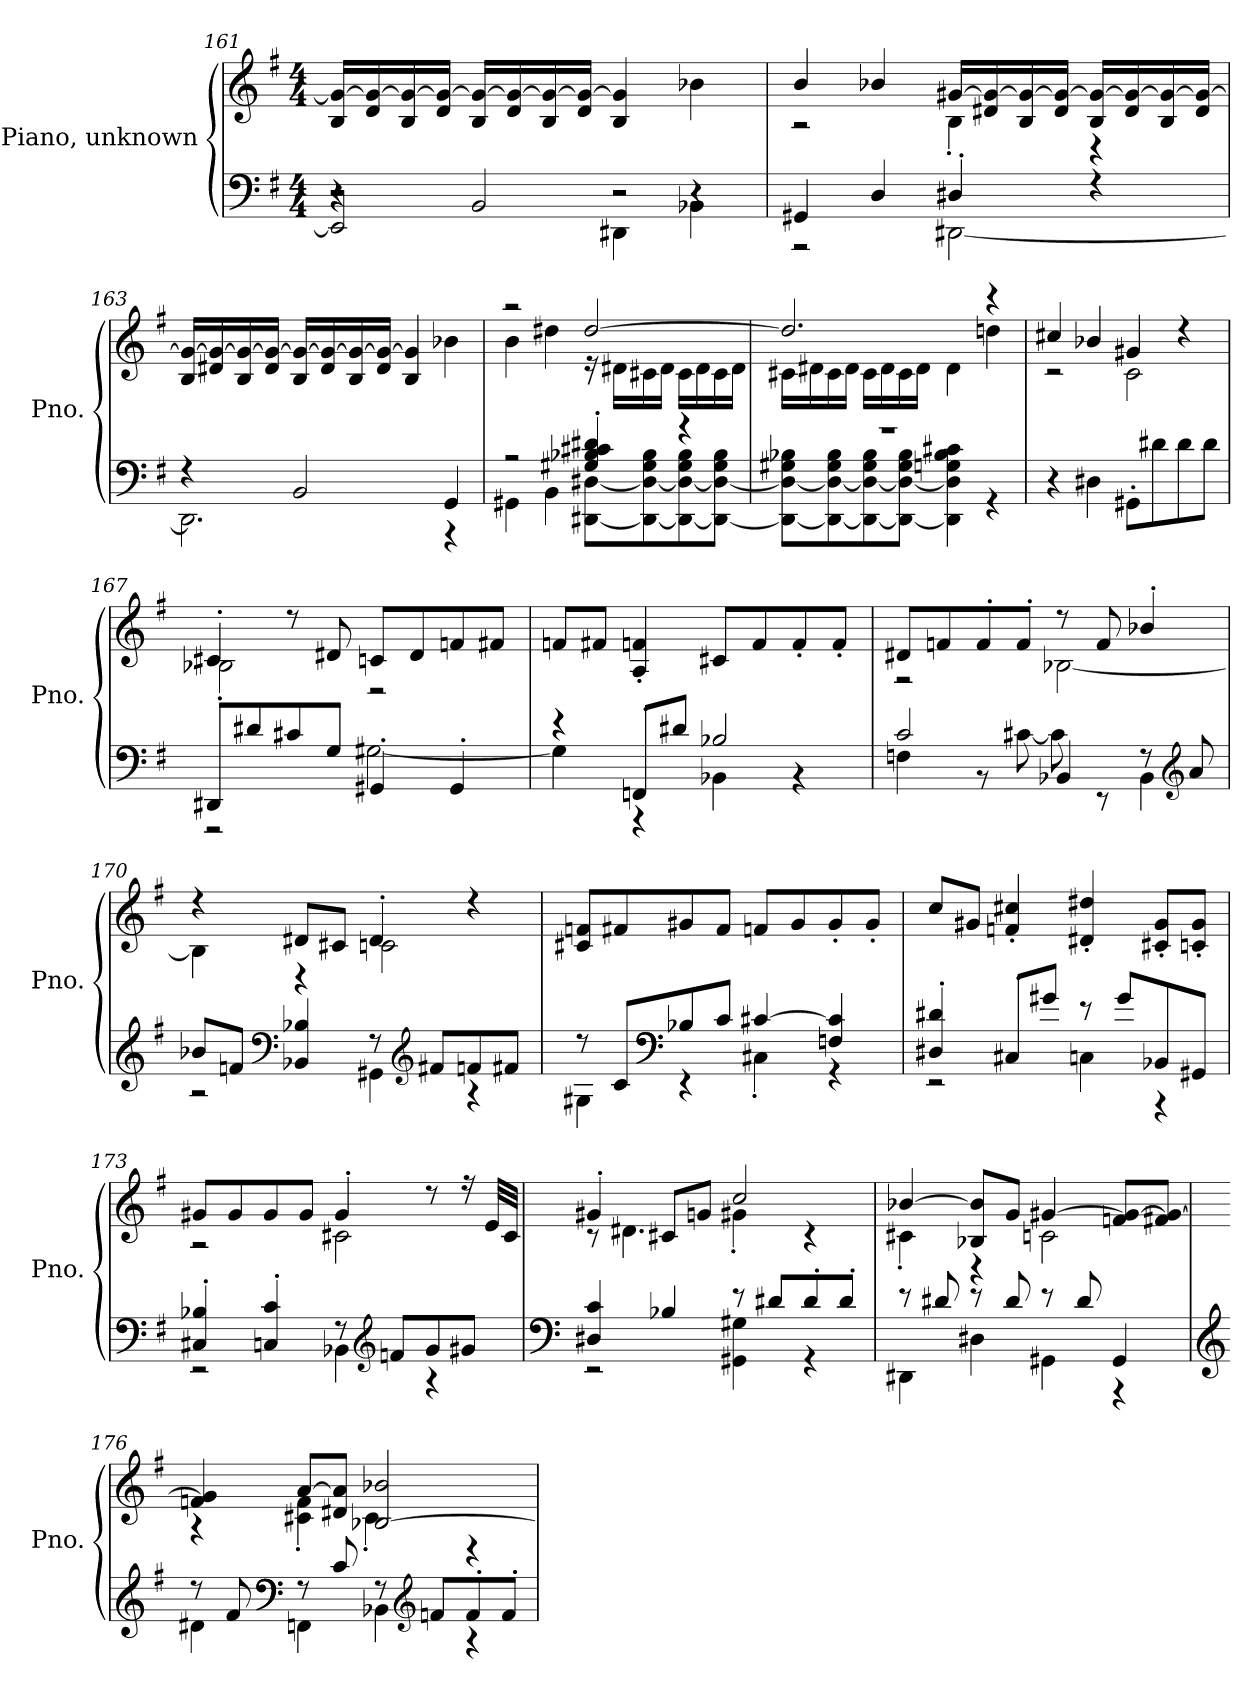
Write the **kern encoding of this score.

**kern	**kern
*part1	*part1
*staff2	*staff1
*I"Piano, unknown	*
*I'Pno.	*
*clefF4	*clefG2
*k[f#]	*k[f#]
*M4/4	*M4/4
=161	=161
*^	*
*	*^	*
4r	2r	2EE/]	16B/ 16g#/_LL
.	.	.	16d/ 16g#/_
.	.	.	16B/ 16g#/_
.	.	.	16d/ 16g#/_JJ
2BB/	.	.	16B/ 16g#/_LL
.	.	.	16d/ 16g#/_
.	.	.	16B/ 16g#/_
.	.	.	16d/ 16g#/_JJ
.	4DD#X\	2r	4B/ 4g#/]
4r	4BB-X\	.	4b-X\
*	*v	*v	*
!!LO:LB:g=z
=162	=162	=162
*	*	*^
4GG#X/	2r	4b/	2r
4D/	.	4b-X/	.
4D#X'/	[2DD#X\	[16g#X/LL	4B'\
.	.	16d#X/ 16g#/_	.
.	.	16B/ 16g#/_	.
.	.	16d#/ 16g#/_JJ	.
4r	.	16B/ 16g#/_LL	4r
.	.	16d#/ 16g#/_	.
.	.	16B/ 16g#/_	.
.	.	16d#/ 16g#/_JJ	.
*	*	*v	*v
=163	=163	=163
4r	2.DD#\]	16B/ 16g#/_LL
.	.	16d#X/ 16g#/_
.	.	16B/ 16g#/_
.	.	16d#/ 16g#/_JJ
2BB/	.	16B/ 16g#/_LL
.	.	16d#/ 16g#/_
.	.	16B/ 16g#/_
.	.	16d#/ 16g#/_JJ
.	.	4B/ 4g#/]
4GG/	4r	4b-X\
!!LO:LB:g=z
=164	=164	=164
*	*	*^
2r	4GG#X\	2r	4b\
.	4BB\	.	4dd#X\
4G#X/' 4B-X/' 4c#X/' 4d#X/'	[8DD#X\ [8D#X\L	[2dd#/	16r
.	.	.	16d#X\LL
.	8DD#\_ 8D#\_ 8G#\ 8B-\	.	16c#X\
.	.	.	16d#\JJ
4r	8DD#\_ 8D#\_ 8G#\ 8B-\	.	16c#\LL
.	.	.	16d#\
.	8DD#\_ 8D#\_ 8G#\ 8B-\J	.	16c#\
.	.	.	16d#\JJ
=165	=165	=165	=165
1r	8DD#\_ 8D#\_ 8G#X\ 8B-X\L	2.dd#/]	16c#X\LL
.	.	.	16d#X\
.	8DD#\_ 8D#\_ 8G#\ 8B-\	.	16c#\
.	.	.	16d#\JJ
.	8DD#\_ 8D#\_ 8G#\ 8B-\	.	16c#\LL
.	.	.	16d#\
.	8DD#\_ 8D#\_ 8G#\ 8B-\J	.	16c#\
.	.	.	16d#\JJ
.	4DD#\] 4D#\] 4Gn\ 4B-\ 4c#X\	.	4d#\
.	4r	4r	4ddn\
*v	*v	*	*
=166	=166	=166
4r	4cc#X/	2r
4D#X\	4b-X/	.
8GG#X'\L	4g#X/	2c\
8d#X\	.	.
8d#\	4r	.
8d#\J	.	.
!!LO:PB:g=z	!!
=167	=167	=167
*^	*	*
8DD#X'/L	2r	4c#X'/	2B-X\
8d#X/	.	.	.
8c#X/	.	8r	.
8G/J	.	8d#X/	.
4GG#X'/	[2G#X\	8cn/L	2r
.	.	8d#/	.
4GG#'/	.	8fn/	.
.	.	8f#X/J	.
*	*	*v	*v
=168	=168	=168
4r	4G#\]	8fn/L
.	.	8f#X/J
8FFn'/L	4r	4A/' 4fn/'
8d#X/J	.	.
2B-X/	4BB-X\	8c#X/L
.	.	8f/
.	4r	8f'/
.	.	8f'/J
=169	=169	=169
*	*	*^
2c/	4Fn\	8d#X/L	2r
.	.	8fn/	.
.	8r	8f'/	.
.	[8c#X\	8f'/J	.
4BB-X/	8c#\]	8r	[2B-X\
.	8r	8f/	.
8r	4BB-\	4b-X'/	.
*clefG2	*	*	*
8a/	.	.	.
!!LO:LB:g=z	!!
=170	=170	=170	=170
8b-X/L	2r	4r	4B-\]
8fn/J	.	.	.
*clefF4	*	*	*
4BB-X/ 4B-X/	.	8d#X/L	4r
.	.	8c#X/J	.
8r	4GG#X\	4d#'/	2cn\
*clefG2	*	*	*
8f#X/L	.	.	.
8fn/	4r	4r	.
8f#X/J	.	.	.
*	*	*v	*v
=171	=171	=171
8r	4G#X\	8c#X/ 8fn/L
8c/L	.	8f#X/
*clefF4	*	*
8B-X/	4r	8g#X/
8c/J	.	8f#/J
[4c#X/	4C#X'\	8fn/L
.	.	8g#/
4Fn/ 4c#/]	4r	8g#'/
.	.	8g#'/J
!!LO:LB:g=z
=172	=172	=172
4D#X/' 4d#X/'	2r	8cc/L
.	.	8g#X/J
8C#X'/L	.	4fn/' 4cc#X/'
8g#X/J	.	.
8r	4Cn\	4d#X/' 4dd#X/'
8g#/L	.	.
8BB-X/	4r	8c#X/' 8g#/'L
8GG#X/J	.	8cn/' 8g#/'J
=173	=173	=173
*	*	*^
4C#X/' 4B-X/'	2r	8g#X/L	2r
.	.	8g#/	.
4Cn/' 4c/'	.	8g#/	.
.	.	8g#/J	.
8r	4BB-X\	4g#'/	2c#X\
*clefG2	*	*	*
8fn/L	.	.	.
8g/	4r	8r	.
8g#X/J	.	16r	.
.	.	32e/LLL	.
.	.	32c#/JJJ	.
!!LO:LB:g=z	!!
=174	=174	=174	=174
*clefF4	*	*	*
4D#X/ 4c/	2r	4g#X'/	8r
.	.	.	4.d#X\
4B-X/	.	8c#X/L	.
.	.	8gn/J	.
8r	4GG#X\ 4G#X\	2cc/	4g#X'\
8d#X/L	.	.	.
8d#'/	4r	.	4r
8d#'/J	.	.	.
=175	=175	=175	=175
8r	4DD#X\	[4b-X/	4c#X'\
8d#X/	.	.	.
8r	4D#X\	8B-X/ 8b-/]L	4r
8d#/	.	8g/J	.
8r	4GG#X\	[4g#X/	2cn\
8d#/	.	.	.
4GG#/	4r	8fn/ 8g#/_L	.
.	.	8f#X/ 8g#/_J	.
!!LO:LB:g=z	!!
=176	=176	=176	=176
*clefG2	*	*	*
8r	4d#X\	4fn/ 4g#/]	4r
8f#/	.	.	.
*clefF4	*	*	*
8r	4FFn\	[8a/L	4c#X\' 4f\'
8c/	.	8d#X/ 8a/]J	.
8r	4BB-X\	[2B-X/ 2b-X/	4c#'\
*clefG2	*	*	*
8fn/L	.	.	.
8f'/	4r	.	4r
8f'/J	.	.	.
*v	*v	*	*
*	*v	*v
=	=
*-	*-
